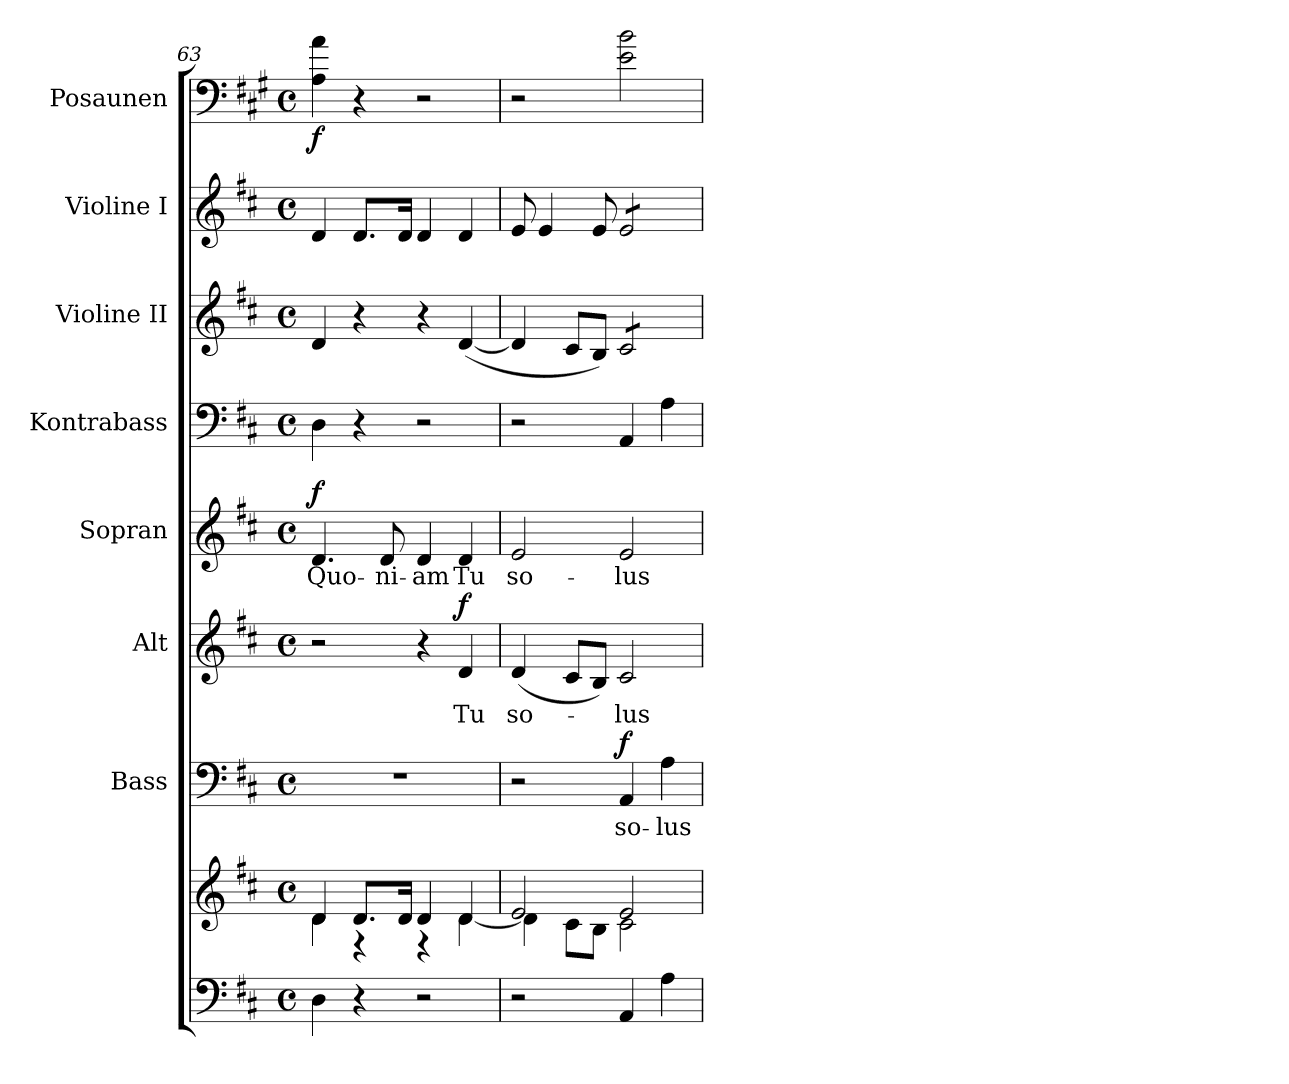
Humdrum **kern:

**kern	**kern	**kern	**text	**dynam	**kern	**text	**dynam	**kern	**text	**dynam	**kern	**kern	**kern	**kern	**dynam
*part8	*part8	*part7	*part7	*part7	*part6	*part6	*part6	*part5	*part5	*part5	*part4	*part3	*part2	*part1	*part1
*staff9	*staff8	*staff7	*staff7	*staff7	*staff6	*staff6	*staff6	*staff5	*staff5	*staff5	*staff4	*staff3	*staff2	*staff1	*staff1
*	*	*I"Bass	*	*	*I"Alt	*	*	*I"Sopran	*	*	*I"Kontrabass	*I"Violine II	*I"Violine I	*I"Posaunen	*
*	*	*I'B.	*	*	*I'A.	*	*	*I'S.	*	*	*I'Kb.	*I'Vl. II	*I'Vl. I	*I'Pos.	*
!!LO:PB:g=z
*clefF4	*clefG2	*clefF4	*	*	*clefG2	*	*	*clefG2	*	*	*clefF4	*clefG2	*clefG2	*clefF4	*
*	*	*	*	*	*	*	*	*	*	*	*ITrd7c12	*	*	*ITrd4c7	*
*k[f#c#]	*k[f#c#]	*k[f#c#]	*	*	*k[f#c#]	*	*	*k[f#c#]	*	*	*k[f#c#]	*k[f#c#]	*k[f#c#]	*k[f#c#]	*
*D:	*D:	*D:	*	*	*D:	*	*	*D:	*	*	*D:	*D:	*D:	*D:	*
*M4/4	*M4/4	*M4/4	*	*	*M4/4	*	*	*M4/4	*	*	*M4/4	*M4/4	*M4/4	*M4/4	*
*met(c)	*met(c)	*met(c)	*	*	*met(c)	*	*	*met(c)	*	*	*met(c)	*met(c)	*met(c)	*met(c)	*
=63	=63	=63	=63	=63	=63	=63	=63	=63	=63	=63	=63	=63	=63	=63	=63
*	*^	*	*	*	*	*	*	*	*	*	*	*	*	*	*
!	!	!	!	!	!	!	!	!	!	!LO:LY:b	!LO:DY:a	!	!	!	!	!LO:DY:b
4D\	4d/	4d\	1r	.	.	2r	.	.	4.d/	Quo-	f	4DD\	4d/	4d/	4D\ 4d\	f
4r	8.d/L	4rF	.	.	.	.	.	.	.	.	.	4r	4r	8.d/L	4r	.
!	!	!	!	!	!	!	!	!	!	!LO:LY:b	!	!	!	!	!	!
.	.	.	.	.	.	.	.	.	8d/	-ni-	.	.	.	.	.	.
.	16d/Jk	.	.	.	.	.	.	.	.	.	.	.	.	16d/Jk	.	.
!	!	!	!	!	!	!	!	!	!	!LO:LY:b	!	!	!	!	!	!
2r	4d/	4rF	.	.	.	4r	.	.	4d/	-am	.	2r	4r	4d/	2r	.
!	!	!	!	!	!	!	!LO:LY:b	!LO:DY:a	!	!LO:LY:b	!	!	!	!	!	!
.	4d/	[<4d\	.	.	.	4d/	Tu	f	4d/	Tu	.	.	(<[4d/	4d/	.	.
=64	=64	=64	=64	=64	=64	=64	=64	=64	=64	=64	=64	=64	=64	=64	=64	=64
!	!	!	!	!	!	!	!LO:LY:b	!	!	!LO:LY:b	!	!	!	!	!	!
2r	2e/	4d\]	2r	.	.	(<4d/	so-	.	2e/	so-	.	2r	4d/]	8e/	2r	.
.	.	.	.	.	.	.	.	.	.	.	.	.	.	4e/	.	.
.	.	8c#\L	.	.	.	8c#/L	.	.	.	.	.	.	8c#/L	.	.	.
.	.	8B\J	.	.	.	8B/J)	.	.	.	.	.	.	8B/J)	8e/	.	.
!	!	!	!	!LO:LY:b	!LO:DY:a	!	!LO:LY:b	!	!	!LO:LY:b	!	!	!	!	!	!
*	*	*	*	*	*	*	*	*	*	*	*	*	*tremolo	*	*	*
*	*	*	*	*	*	*	*	*	*	*	*	*	*	*tremolo	*	*
4AA/	2e/	2c#\	4AA/	so-	f	2c#/	-lus	.	2e/	-lus	.	4AAA/	8c#/L	8e/L	2A\ 2e\	.
.	.	.	.	.	.	.	.	.	.	.	.	.	8c#/	8e/	.	.
!	!	!	!	!LO:LY:b	!	!	!	!	!	!	!	!	!	!	!	!
4A\	.	.	4A\	-lus	.	.	.	.	.	.	.	4AA\	8c#/	8e/	.	.
.	.	.	.	.	.	.	.	.	.	.	.	.	8c#/J	8e/J	.	.
*	*	*	*	*	*	*	*	*	*	*	*	*	*	*Xtremolo	*	*
*	*	*	*	*	*	*	*	*	*	*	*	*	*Xtremolo	*	*	*
*	*v	*v	*	*	*	*	*	*	*	*	*	*	*	*	*	*
=	=	=	=	=	=	=	=	=	=	=	=	=	=	=	=
*-	*-	*-	*-	*-	*-	*-	*-	*-	*-	*-	*-	*-	*-	*-	*-
